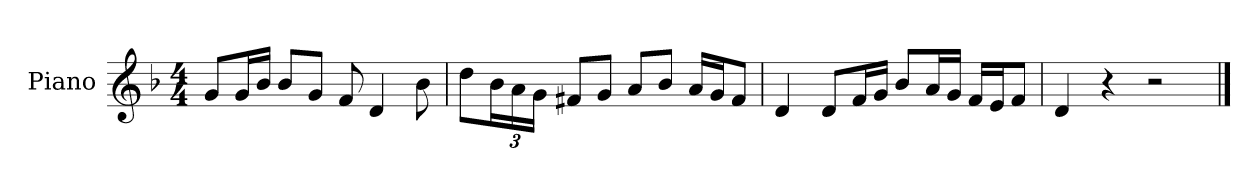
**kern
*part1
*staff1
*I"Piano
*I'P-no
*clefG2
*k[b-]
*M4/4
*MM90
=1
8g/L
16g/L
16b-/JJ
8b-/L
8g/J
8f/
4d/
8b-\
=2
8dd\L
*Xbrackettup
24b-\L
24a\
24g\JJ
8f#X/L
8g/J
8a/L
8b-/J
16a/LL
16g/J
8f#/J
=3
4d/
8d/L
16f/L
16g/JJ
8b-/L
16a/L
16g/JJ
16f/LL
16e/J
8f/J
=4
4d/
4r
2r
==
*-
